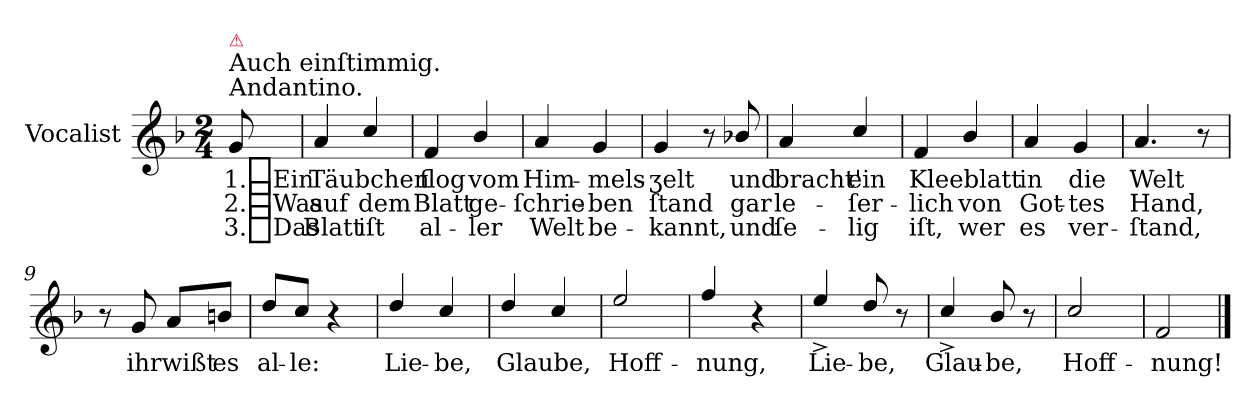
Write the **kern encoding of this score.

**kern	**text	**text	**text
*part1	*part1	*part1	*part1
*staff1	*staff1	*staff1	*staff1
*I"Vocalist	*	*	*
*clefG2	*	*	*
*k[b-]	*	*	*
*F:	*	*	*
*M2/4	*	*	*
=	=	=	=
!LO:TX:a:t=Andantino.	!	!	!
!LO:TX:a:t=Auch einſtimmig.	!	!	!
!LO:TX:a:color=crimson:t=⚠	!	!	!
8g	1._Ein	2._Was	3._Das
=1	=1	=1	=1
4a	Täubchen	auf	Blatt
4cc/	.	dem	iſt
=2	=2	=2	=2
4f	flog	Blatt	al-
4b-/	vom	ge-	-ler
=3	=3	=3	=3
4a	Him-	-ſchrie-	Welt
4g	-mels-	-ben	be-
=4	=4	=4	=4
4g	-ʒelt	ſtand	-kannt,
8r	.	.	.
8b-X/	und	gar	und
=5	=5	=5	=5
4a	bracht'	le-	ſe-
4cc/	ein	-ſer-	-lig
=6	=6	=6	=6
4f	Kleeblatt	-lich	iſt,
4b-/	.	von	wer
=7	=7	=7	=7
4a	in	Got-	es
4g	die	-tes	ver-
=8	=8	=8	=8
4.a	Welt	Hand,	-ſtand,
8r	.	.	.
=9	=9	=9	=9
8r	.	.	.
8g	ihr	.	.
8a/L	wißt	.	.
8bn/J	es	.	.
=10	=10	=10	=10
8dd/L	al-	.	.
8cc/J	-le:	.	.
4r	.	.	.
=11	=11	=11	=11
4dd/	Lie-	.	.
4cc/	-be,	.	.
=12	=12	=12	=12
4dd/	Glaube,	.	.
4cc/	.	.	.
=13	=13	=13	=13
2ee/	Hoff-	.	.
=14	=14	=14	=14
4ff/	-nung,	.	.
4r	.	.	.
=15	=15	=15	=15
4ee^/	Lie-	.	.
8dd/	-be,	.	.
8r	.	.	.
=16	=16	=16	=16
4cc^/	Glau-	.	.
8b-/	-be,	.	.
8r	.	.	.
=17	=17	=17	=17
2cc/	Hoff-	.	.
=18	=18	=18	=18
!LO:N:vis=2	!	!	!
4.f	-nung!	.	.
==	==	==	==
*-	*-	*-	*-
